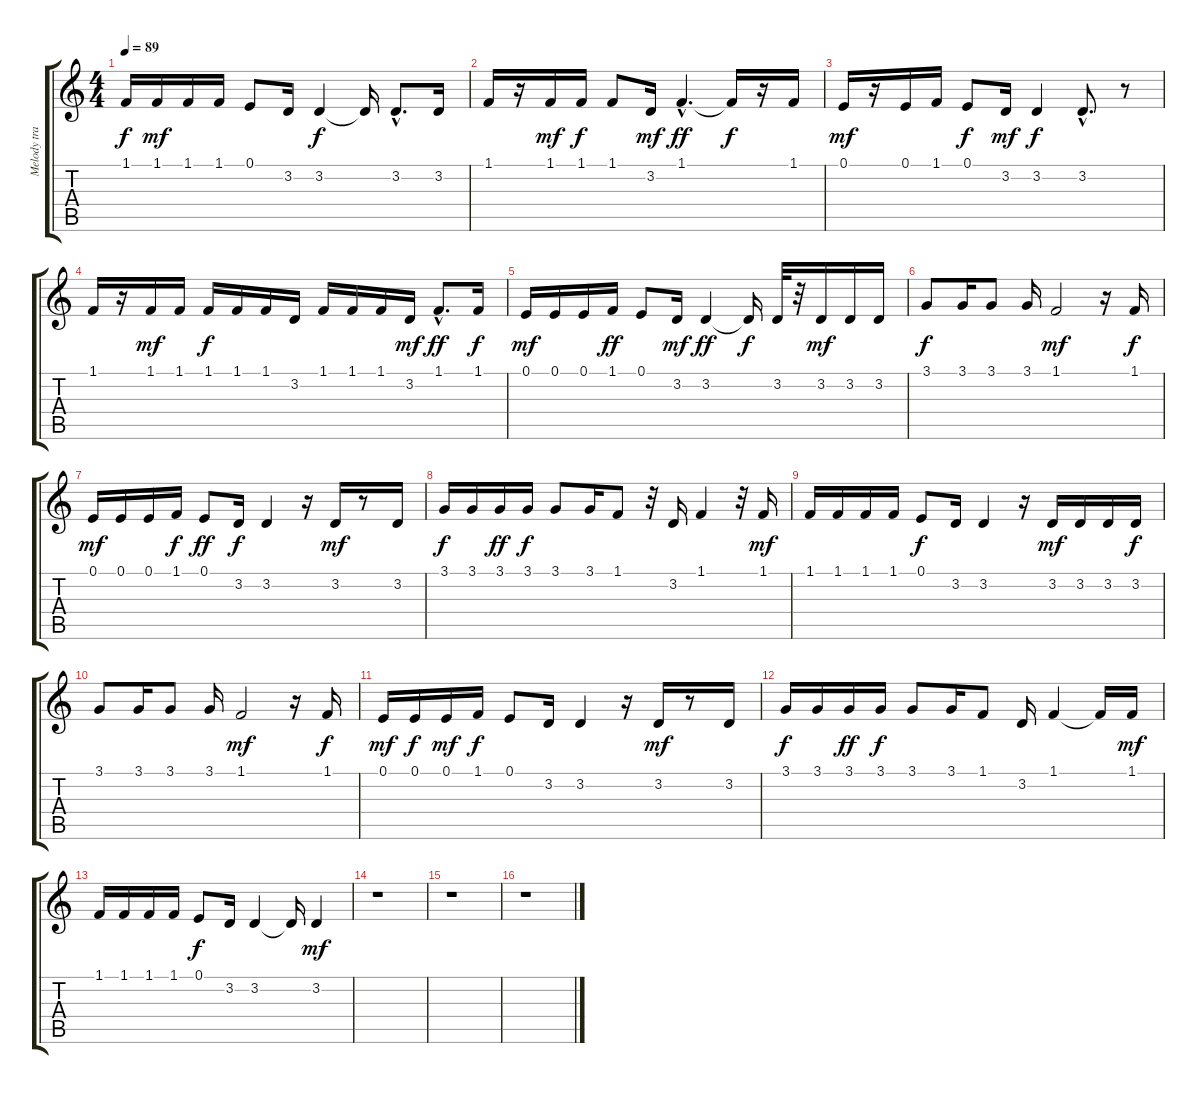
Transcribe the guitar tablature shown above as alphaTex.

\track ("Melody track" "Melody tra") {instrument acousticgrandpiano}
\staff {score tabs}
\tuning (E4 B3 G3 D3 A2 E2) {hide}
\ts (4 4)
\tempo 89
\clef g2
\ks c
1.1.16{dy f} 1.1.16{dy mf} 1.1.16 1.1.16 0.1.8 3.2.16 3.2.4{dy f} 3.2{t}.16 3.2{hac}.8{d} 3.2.16 |
1.1.16 r.16 1.1.16{dy mf} 1.1.16{dy f} 1.1.8 3.2.16{dy mf} 1.1{hac}.4{d dy ff} 1.1{t}.16{dy f} r.16 1.1.16 |
0.1.16{dy mf} r.16 0.1.16 1.1.16 0.1.8{dy f} 3.2.16{dy mf} 3.2.4{dy f} 3.2{hac}.8{d} r.8 |
1.1.16 r.16 1.1.16{dy mf} 1.1.16 1.1.16{dy f} 1.1.16 1.1.16 3.2.16 1.1.16 1.1.16 1.1.16 3.2.16{dy mf} 1.1{hac}.8{d dy ff} 1.1.16{dy f} |
0.1.16{dy mf} 0.1.16 0.1.16 1.1.16{dy ff} 0.1.8 3.2.16{dy mf} 3.2.4{dy ff} 3.2{t}.16{dy f} 3.2.32 r.32 3.2.16{dy mf} 3.2.16 3.2.16 |
3.1.8{dy f} 3.1.16 3.1.8 3.1.16 1.1.2{dy mf} r.16 1.1.16{dy f} |
0.1.16{dy mf} 0.1.16 0.1.16 1.1.16{dy f} 0.1.8{dy ff} 3.2.16{dy f} 3.2.4 r.16 3.2.16{dy mf} r.8 3.2.16 |
3.1.16{dy f} 3.1.16 3.1.16{dy ff} 3.1.16{dy f} 3.1.8 3.1.16 1.1.8 r.32 3.2.16 1.1.4 r.32 1.1.16{dy mf} |
1.1.16 1.1.16 1.1.16 1.1.16 0.1.8{dy f} 3.2.16 3.2.4 r.16 3.2.16{dy mf} 3.2.16 3.2.16 3.2.16{dy f} |
3.1.8 3.1.16 3.1.8 3.1.16 1.1.2{dy mf} r.16 1.1.16{dy f} |
0.1.16{dy mf} 0.1.16{dy f} 0.1.16{dy mf} 1.1.16{dy f} 0.1.8 3.2.16 3.2.4 r.16 3.2.16{dy mf} r.8 3.2.16 |
3.1.16{dy f} 3.1.16 3.1.16{dy ff} 3.1.16{dy f} 3.1.8 3.1.16 1.1.8 3.2.16 1.1.4 1.1{t}.16 1.1.16{dy mf} |
1.1.16 1.1.16 1.1.16 1.1.16 0.1.8{dy f} 3.2.16 3.2.4 3.2{t}.16 3.2.4{dy mf} |
r.1 |
r.1 |
r.1
